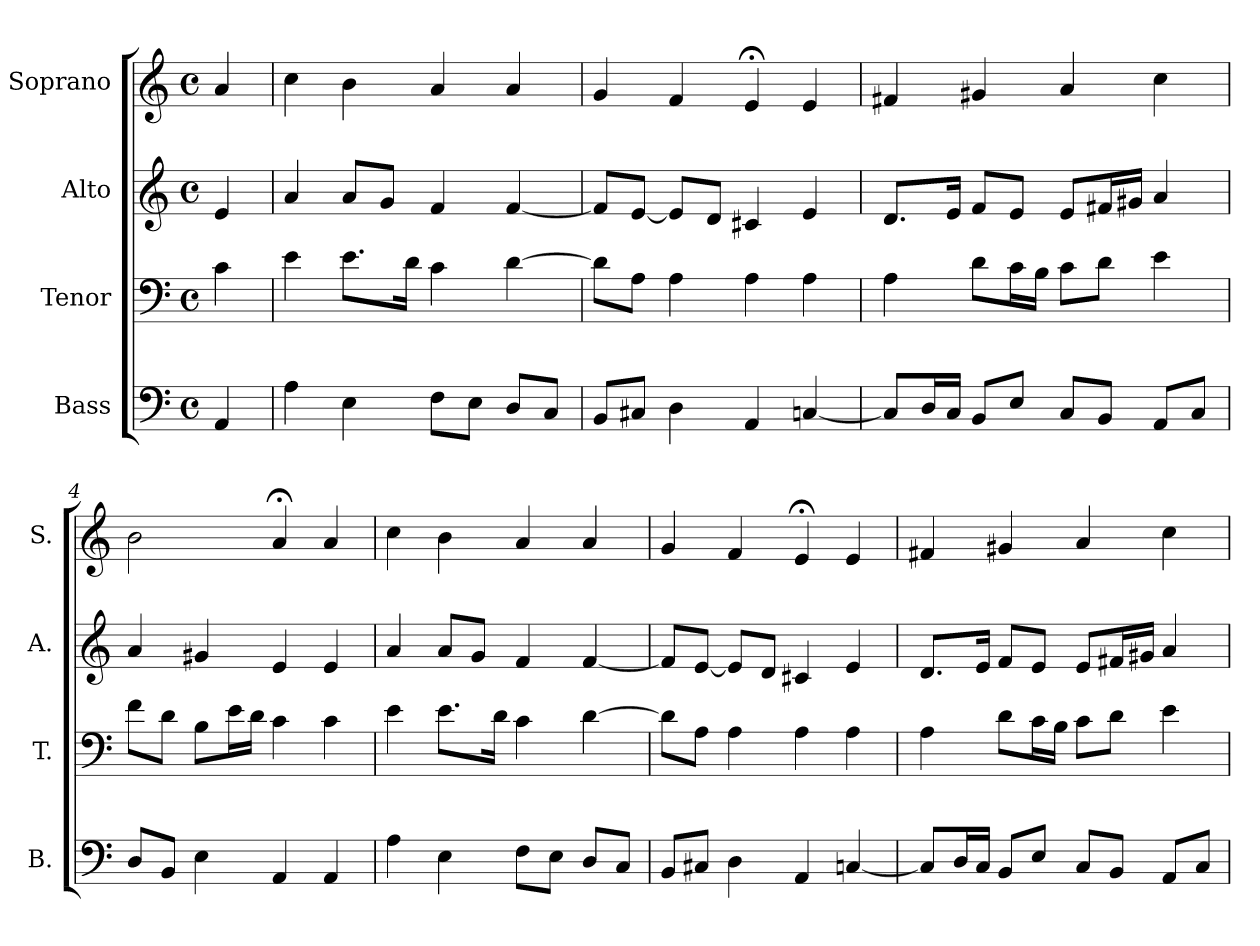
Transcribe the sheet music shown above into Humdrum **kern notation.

**kern	**kern	**kern	**kern
*part4	*part3	*part2	*part1
*staff4	*staff3	*staff2	*staff1
*I"Bass	*I"Tenor	*I"Alto	*I"Soprano
*I'B.	*I'T.	*I'A.	*I'S.
*clefF4	*clefF4	*clefG2	*clefG2
*k[]	*k[]	*k[]	*k[]
*a:	*a:	*a:	*a:
*M4/4	*M4/4	*M4/4	*M4/4
*met(c)	*met(c)	*met(c)	*met(c)
=	=	=	=
4AA/	4c\	4e/	4a/
=1	=1	=1	=1
4A\	4e\	4a/	4cc\
4E\	8.e\L	8a/L	4b\
.	.	8g/J	.
.	16d\Jk	.	.
8F\L	4c\	4f/	4a/
8E\J	.	.	.
8D/L	[4d\	[4f/	4a/
8C/J	.	.	.
=2	=2	=2	=2
8BB/L	8d\L]	8f/L]	4g/
8C#X/J	8A\J	[8e/J	.
4D\	4A\	8e/L]	4f/
.	.	8d/J	.
4AA/	4A\	4c#X/	4e;</
[4Cn/	4A\	4e/	4e/
=3	=3	=3	=3
8C/L]	4A\	8.d/L	4f#X/
16D/L	.	.	.
16C/JJ	.	16e/Jk	.
8BB/L	8d\L	8f/L	4g#X/
8E/J	16c\L	8e/J	.
.	16B\JJ	.	.
8C/L	8c\L	8e/L	4a/
8BB/J	8d\J	16f#X/L	.
.	.	16g#X/JJ	.
8AA/L	4e\	4a/	4cc\
8C/J	.	.	.
!!LO:LB:g=z
=4	=4	=4	=4
8D/L	8f\L	4a/	2b\
8BB/J	8d\J	.	.
4E\	8B\L	4g#X/	.
.	16e\L	.	.
.	16d\JJ	.	.
4AA/	4c\	4e/	4a;</
4AA/	4c\	4e/	4a/
=5	=5	=5	=5
4A\	4e\	4a/	4cc\
4E\	8.e\L	8a/L	4b\
.	.	8g/J	.
.	16d\Jk	.	.
8F\L	4c\	4f/	4a/
8E\J	.	.	.
8D/L	[4d\	[4f/	4a/
8C/J	.	.	.
=6	=6	=6	=6
8BB/L	8d\L]	8f/L]	4g/
8C#X/J	8A\J	[8e/J	.
4D\	4A\	8e/L]	4f/
.	.	8d/J	.
4AA/	4A\	4c#X/	4e;</
[4Cn/	4A\	4e/	4e/
=7	=7	=7	=7
8C/L]	4A\	8.d/L	4f#X/
16D/L	.	.	.
16C/JJ	.	16e/Jk	.
8BB/L	8d\L	8f/L	4g#X/
8E/J	16c\L	8e/J	.
.	16B\JJ	.	.
8C/L	8c\L	8e/L	4a/
8BB/J	8d\J	16f#X/L	.
.	.	16g#X/JJ	.
8AA/L	4e\	4a/	4cc\
8C/J	.	.	.
=	=	=	=
*-	*-	*-	*-
